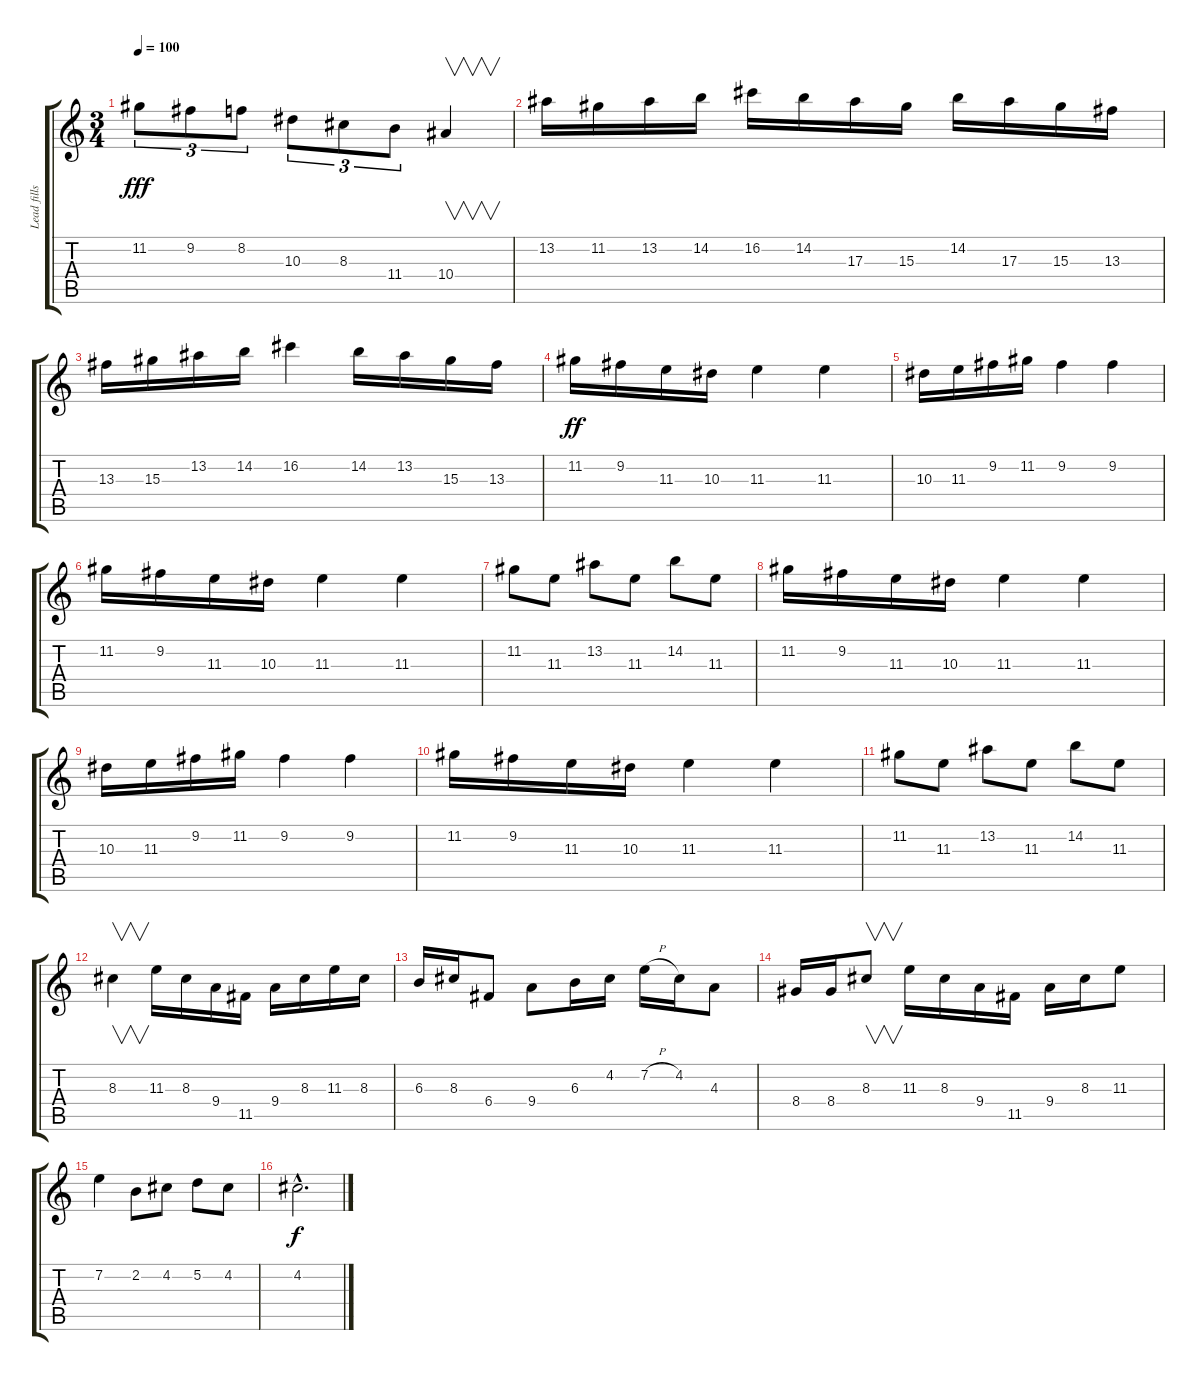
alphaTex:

\track ("Lead fills" "Lead fills") {instrument distortionguitar}
\staff {score tabs}
\tuning (D4 A3 F3 C3 G2 D2) {hide}
\ts (3 4)
\tempo 100
\clef g2
\ks c
11.2.8{tu (3 2) dy fff} 9.2.8{tu (3 2)} 8.2.8{tu (3 2)} 10.3.8{tu (3 2)} 8.3.8{tu (3 2)} 11.4.8{tu (3 2)} 10.4.4{v} |
13.2.16 11.2.16 13.2.16 14.2.16 16.2.16 14.2.16 17.3.16 15.3.16 14.2.16 17.3.16 15.3.16 13.3.16 |
13.3.16 15.3.16 13.2.16 14.2.16 16.2.4 14.2.16 13.2.16 15.3.16 13.3.16 |
11.2.16{dy ff} 9.2.16 11.3.16 10.3.16 11.3.4 11.3.4 |
10.3.16 11.3.16 9.2.16 11.2.16 9.2.4 9.2.4 |
11.2.16 9.2.16 11.3.16 10.3.16 11.3.4 11.3.4 |
11.2.8 11.3.8 13.2.8 11.3.8 14.2.8 11.3.8 |
11.2.16 9.2.16 11.3.16 10.3.16 11.3.4 11.3.4 |
10.3.16 11.3.16 9.2.16 11.2.16 9.2.4 9.2.4 |
11.2.16 9.2.16 11.3.16 10.3.16 11.3.4 11.3.4 |
11.2.8 11.3.8 13.2.8 11.3.8 14.2.8 11.3.8 |
8.3.4{v} 11.3.16 8.3.16 9.4.16 11.5.16 9.4.16 8.3.16 11.3.16 8.3.16 |
6.3.16 8.3.16 6.4.8 9.4.8 6.3.16 4.2.16 7.2{h}.16 4.2.16 4.3.8 |
8.4.16 8.4.16 8.3.8{v} 11.3.16 8.3.16 9.4.16 11.5.16 9.4.16 8.3.16 11.3.8 |
7.2.4 2.2.8 4.2.8 5.2.8 4.2.8 |
4.2{hac}.2{d dy f}
